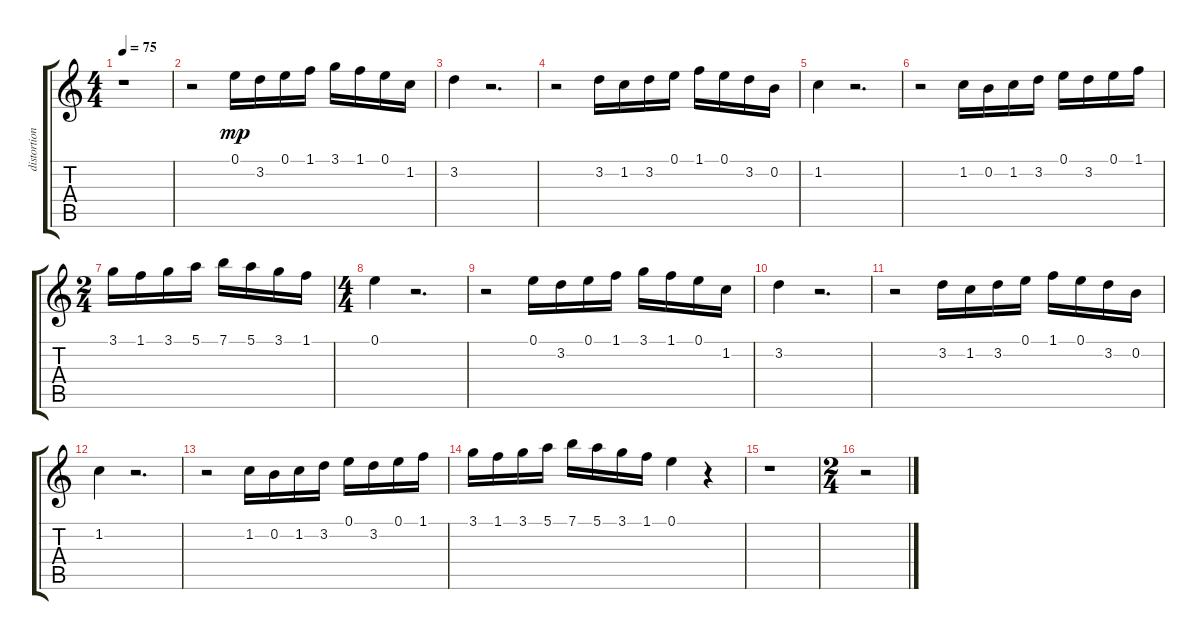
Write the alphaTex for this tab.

\track ("distortion guitar" "distortion") {instrument distortionguitar}
\staff {score tabs}
\tuning (E4 B3 G3 D3 A2 E2) {hide}
\ts (4 4)
\tempo 75
\clef g2
\ks c
r.1{dy f} |
r.2 0.1.16{dy mp} 3.2.16 0.1.16 1.1.16 3.1.16 1.1.16 0.1.16 1.2.16 |
3.2.4 r.2{d} |
r.2 3.2.16 1.2.16 3.2.16 0.1.16 1.1.16 0.1.16 3.2.16 0.2.16 |
1.2.4 r.2{d} |
r.2 1.2.16 0.2.16 1.2.16 3.2.16 0.1.16 3.2.16 0.1.16 1.1.16 |
\ts (2 4)
3.1.16 1.1.16 3.1.16 5.1.16 7.1.16 5.1.16 3.1.16 1.1.16 |
\ts (4 4)
0.1.4 r.2{d} |
r.2 0.1.16 3.2.16 0.1.16 1.1.16 3.1.16 1.1.16 0.1.16 1.2.16 |
3.2.4 r.2{d} |
r.2 3.2.16 1.2.16 3.2.16 0.1.16 1.1.16 0.1.16 3.2.16 0.2.16 |
1.2.4 r.2{d} |
r.2 1.2.16 0.2.16 1.2.16 3.2.16 0.1.16 3.2.16 0.1.16 1.1.16 |
3.1.16 1.1.16 3.1.16 5.1.16 7.1.16 5.1.16 3.1.16 1.1.16 0.1.4 r.4 |
r.1 |
\ts (2 4)
r.2
